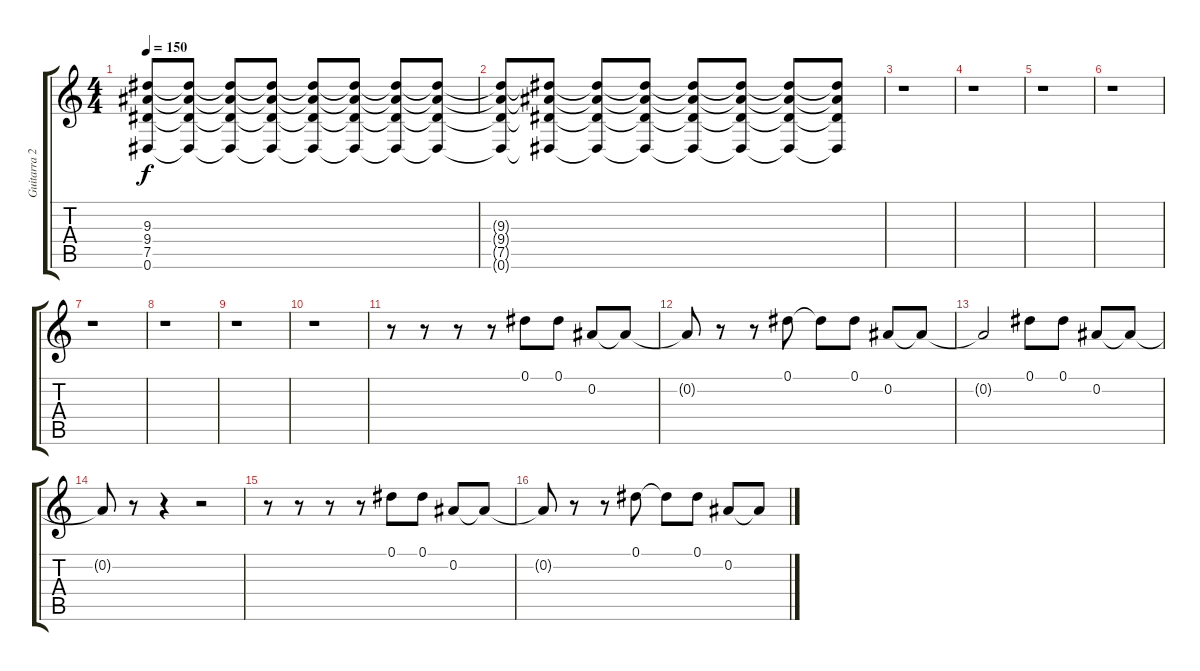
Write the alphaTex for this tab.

\track ("Guitarra 2" "Guitarra 2") {instrument distortionguitar}
\staff {score tabs}
\tuning (Eb4 Bb3 Gb3 Db3 Ab2 Eb2) {hide}
\ts (4 4)
\tempo 150
\clef g2
\ks c
(9.3 9.4 7.5 0.6).8{dy f} (9.3{t} 9.4{t} 7.5{t} 0.6{t}).8 (9.3{t} 9.4{t} 7.5{t} 0.6{t}).8 (9.3{t} 9.4{t} 7.5{t} 0.6{t}).8 (9.3{t} 9.4{t} 7.5{t} 0.6{t}).8 (9.3{t} 9.4{t} 7.5{t} 0.6{t}).8 (9.3{t} 9.4{t} 7.5{t} 0.6{t}).8 (9.3{t} 9.4{t} 7.5{t} 0.6{t}).8 |
(9.3{t} 9.4{t} 7.5{t} 0.6{t}).8 (9.3{t} 9.4{t} 7.5{t} 0.6{t}).8 (9.3{t} 9.4{t} 7.5{t} 0.6{t}).8 (9.3{t} 9.4{t} 7.5{t} 0.6{t}).8 (9.3{t} 9.4{t} 7.5{t} 0.6{t}).8 (9.3{t} 9.4{t} 7.5{t} 0.6{t}).8 (9.3{t} 9.4{t} 7.5{t} 0.6{t}).8 (9.3{t} 9.4{t} 7.5{t} 0.6{t}).8 |
r.1 |
r.1 |
r.1 |
r.1 |
r.1 |
r.1 |
r.1 |
r.1 |
r.8 r.8 r.8 r.8 0.1.8 0.1.8 0.2.8 0.2{t}.8 |
0.2{t}.8 r.8 r.8 0.1.8 0.1{t}.8 0.1.8 0.2.8 0.2{t}.8 |
0.2{t}.2 0.1.8 0.1.8 0.2.8 0.2{t}.8 |
0.2{t}.8 r.8 r.4 r.2 |
r.8 r.8 r.8 r.8 0.1.8 0.1.8 0.2.8 0.2{t}.8 |
0.2{t}.8 r.8 r.8 0.1.8 0.1{t}.8 0.1.8 0.2.8 0.2{t}.8
